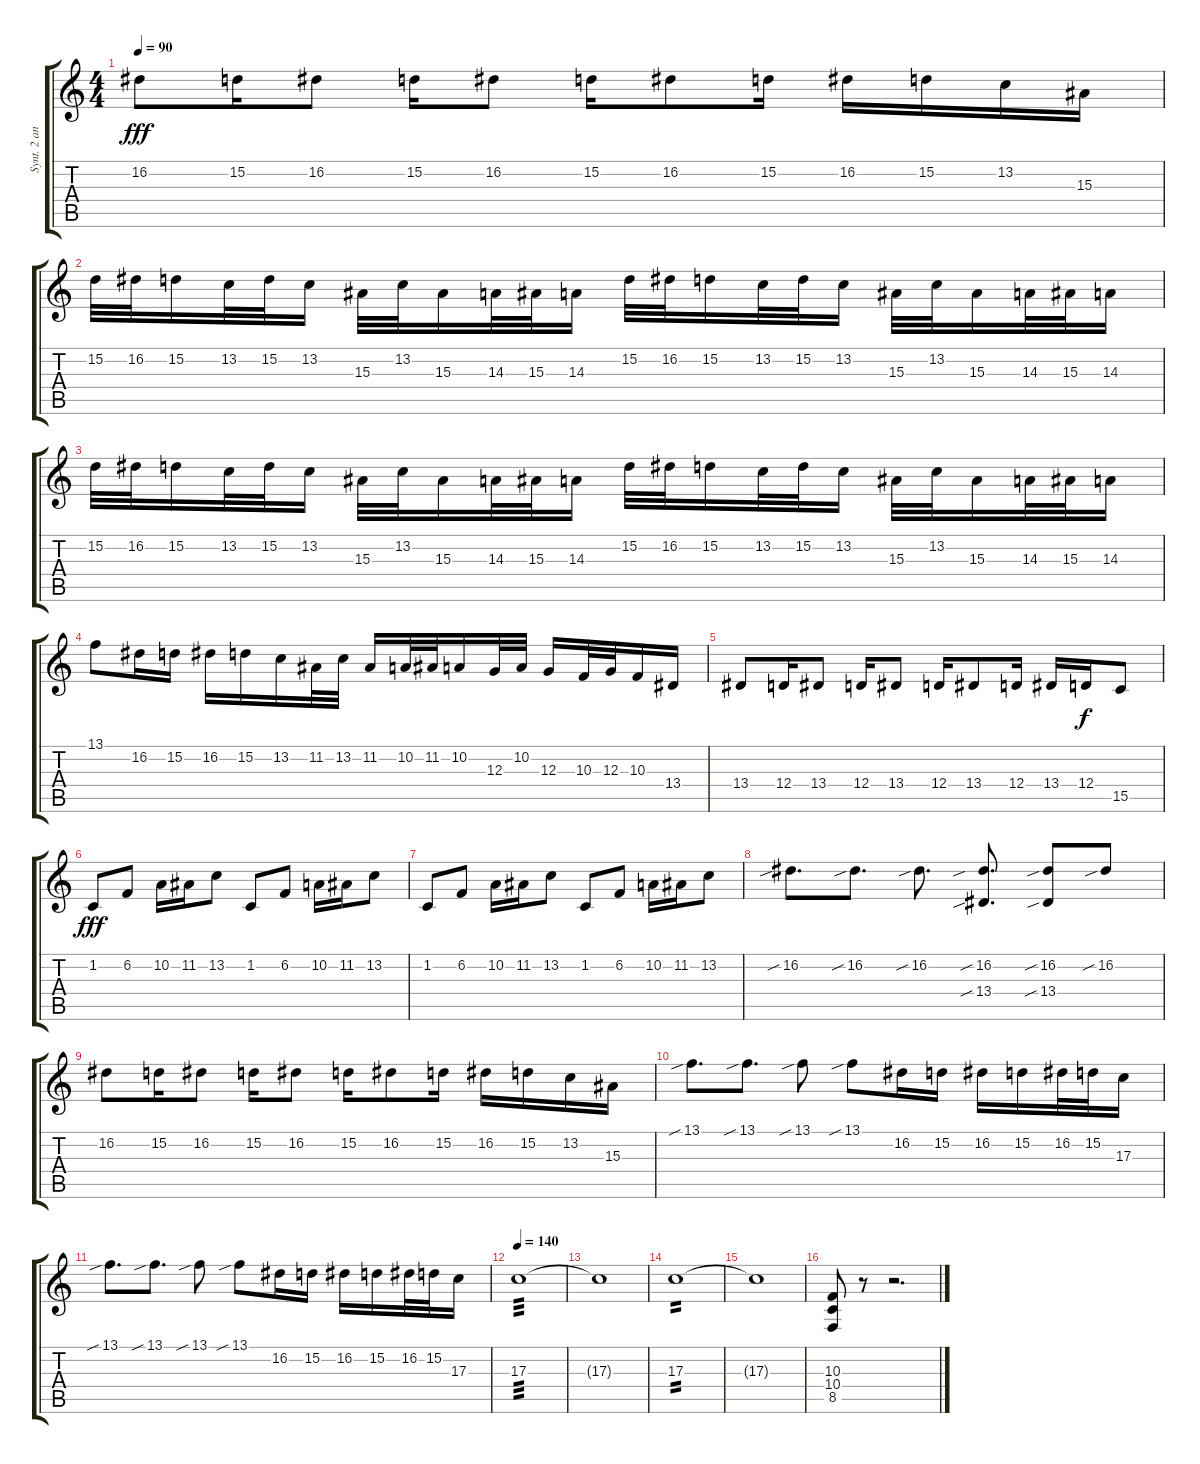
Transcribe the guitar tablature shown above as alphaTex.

\track ("Synt. 2 and piano R. Hand" "Synt. 2 an") {instrument pad3polysynth}
\staff {score tabs}
\tuning (E4 B3 G3 D3 A2 E2) {hide}
\ts (4 4)
\tempo 90
\clef g2
\ks c
16.2.8{dy fff} 15.2.16 16.2.8 15.2.16 16.2.8 15.2.16 16.2.8 15.2.16 16.2.16 15.2.16 13.2.16 15.3.16 |
15.2.32 16.2.32 15.2.16 13.2.32 15.2.32 13.2.16 15.3.32 13.2.32 15.3.16 14.3.32 15.3.32 14.3.16 15.2.32 16.2.32 15.2.16 13.2.32 15.2.32 13.2.16 15.3.32 13.2.32 15.3.16 14.3.32 15.3.32 14.3.16 |
15.2.32 16.2.32 15.2.16 13.2.32 15.2.32 13.2.16 15.3.32 13.2.32 15.3.16 14.3.32 15.3.32 14.3.16 15.2.32 16.2.32 15.2.16 13.2.32 15.2.32 13.2.16 15.3.32 13.2.32 15.3.16 14.3.32 15.3.32 14.3.16 |
13.1.8 16.2.16 15.2.16 16.2.16 15.2.16 13.2.16 11.2.32 13.2.32 11.2.16 10.2.32 11.2.32 10.2.16 12.3.32 10.2.32 12.3.16 10.3.32 12.3.32 10.3.16 13.4.16 |
13.4.8 12.4.16 13.4.8 12.4.16 13.4.8 12.4.16 13.4.8 12.4.16 13.4.16 12.4.16{dy f} 15.5.8 |
1.2.8{dy fff} 6.2.8 10.2.16 11.2.16 13.2.8 1.2.8 6.2.8 10.2.16 11.2.16 13.2.8 |
1.2.8 6.2.8 10.2.16 11.2.16 13.2.8 1.2.8 6.2.8 10.2.16 11.2.16 13.2.8 |
16.2{sib}.8{d} 16.2{sib}.8{d} 16.2{sib}.8{d} (16.2{sib} 13.4{sib}).8{d} (16.2{sib} 13.4{sib}).8 16.2{sib}.8 |
16.2.8 15.2.16 16.2.8 15.2.16 16.2.8 15.2.16 16.2.8 15.2.16 16.2.16 15.2.16 13.2.16 15.3.16 |
13.1{sib}.8{d} 13.1{sib}.8{d} 13.1{sib}.8 13.1{sib}.8 16.2.16 15.2.16 16.2.16 15.2.16 16.2.32 15.2.32 17.3.16 |
13.1{sib}.8{d} 13.1{sib}.8{d} 13.1{sib}.8 13.1{sib}.8 16.2.16 15.2.16 16.2.16 15.2.16 16.2.32 15.2.32 17.3.16 |
\tempo 140
17.3.1{tp 3} |
17.3{t}.1 |
17.3.1{tp 2} |
17.3{t}.1 |
(10.3 10.4 8.5).8 r.8 r.2{d}
